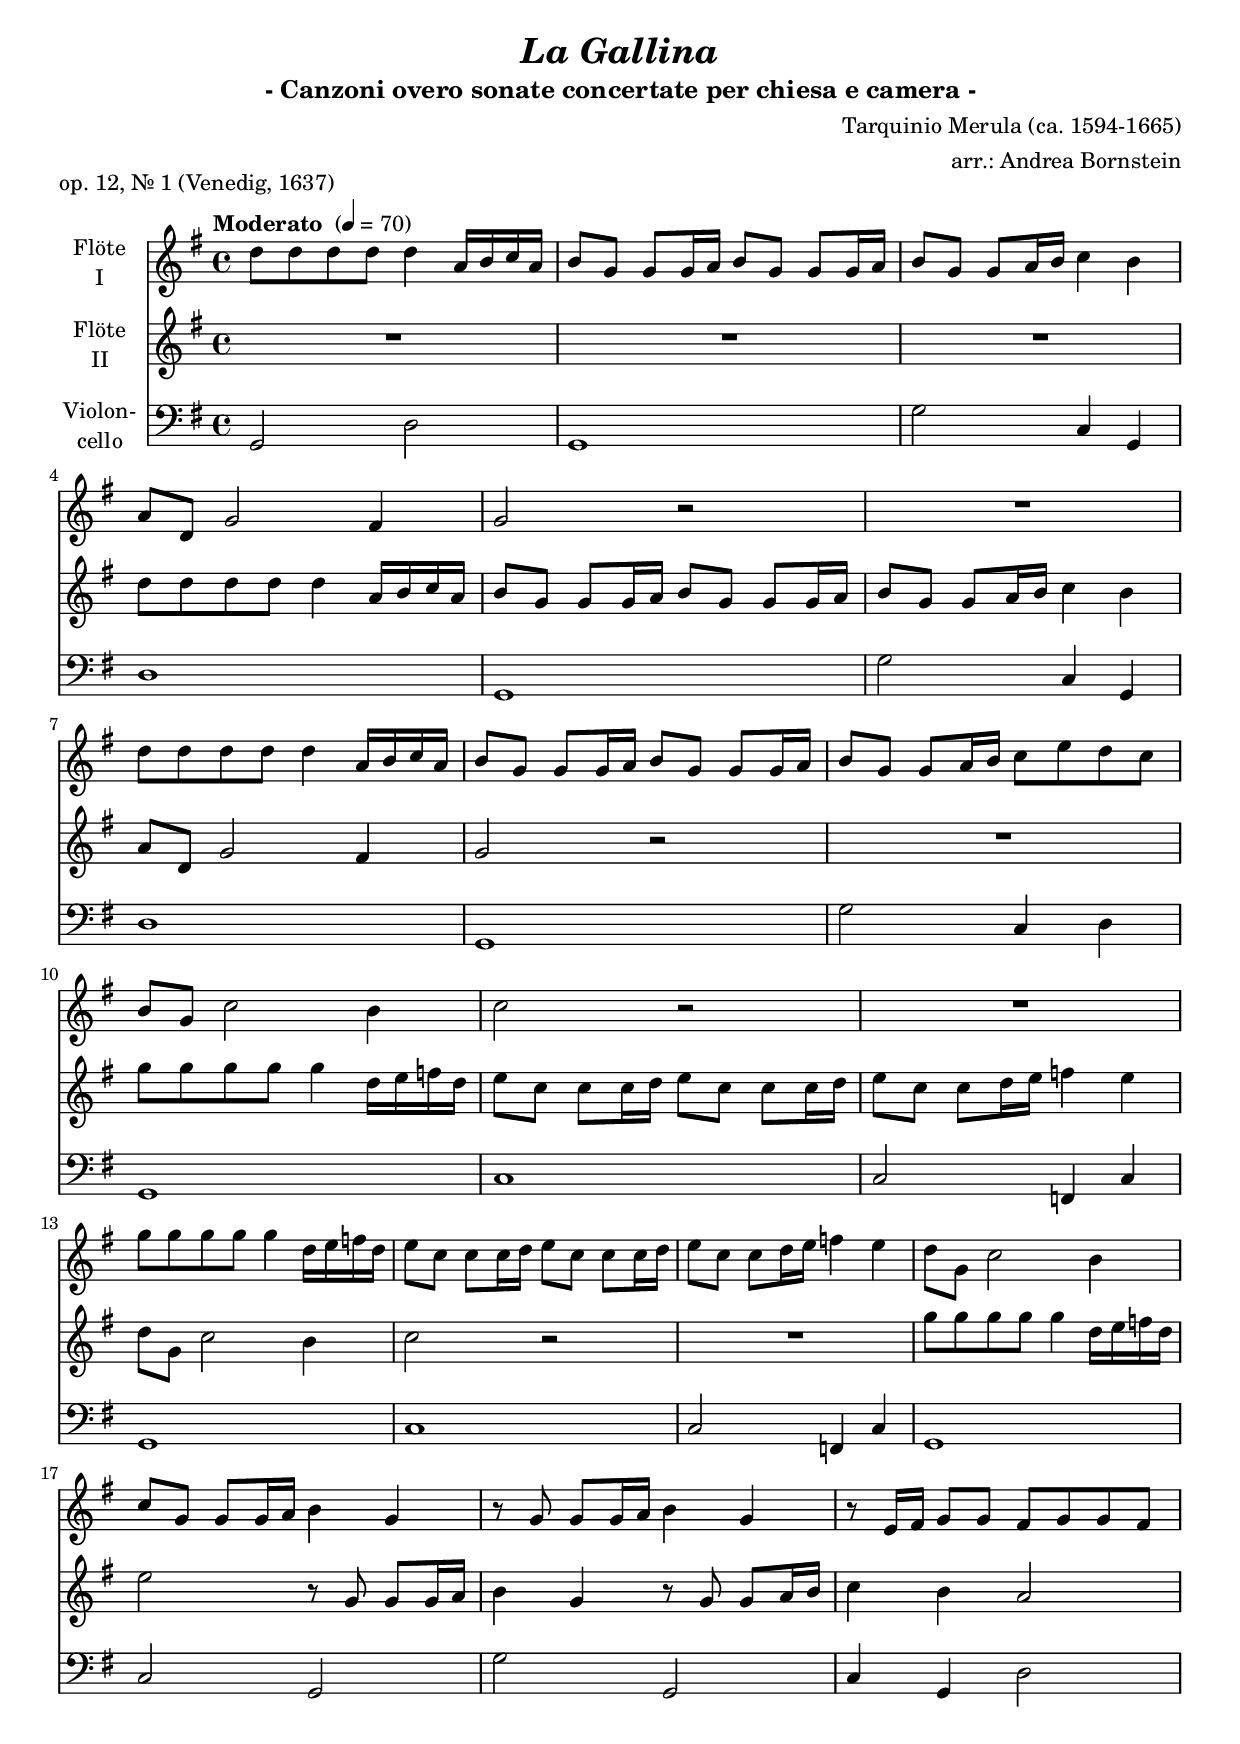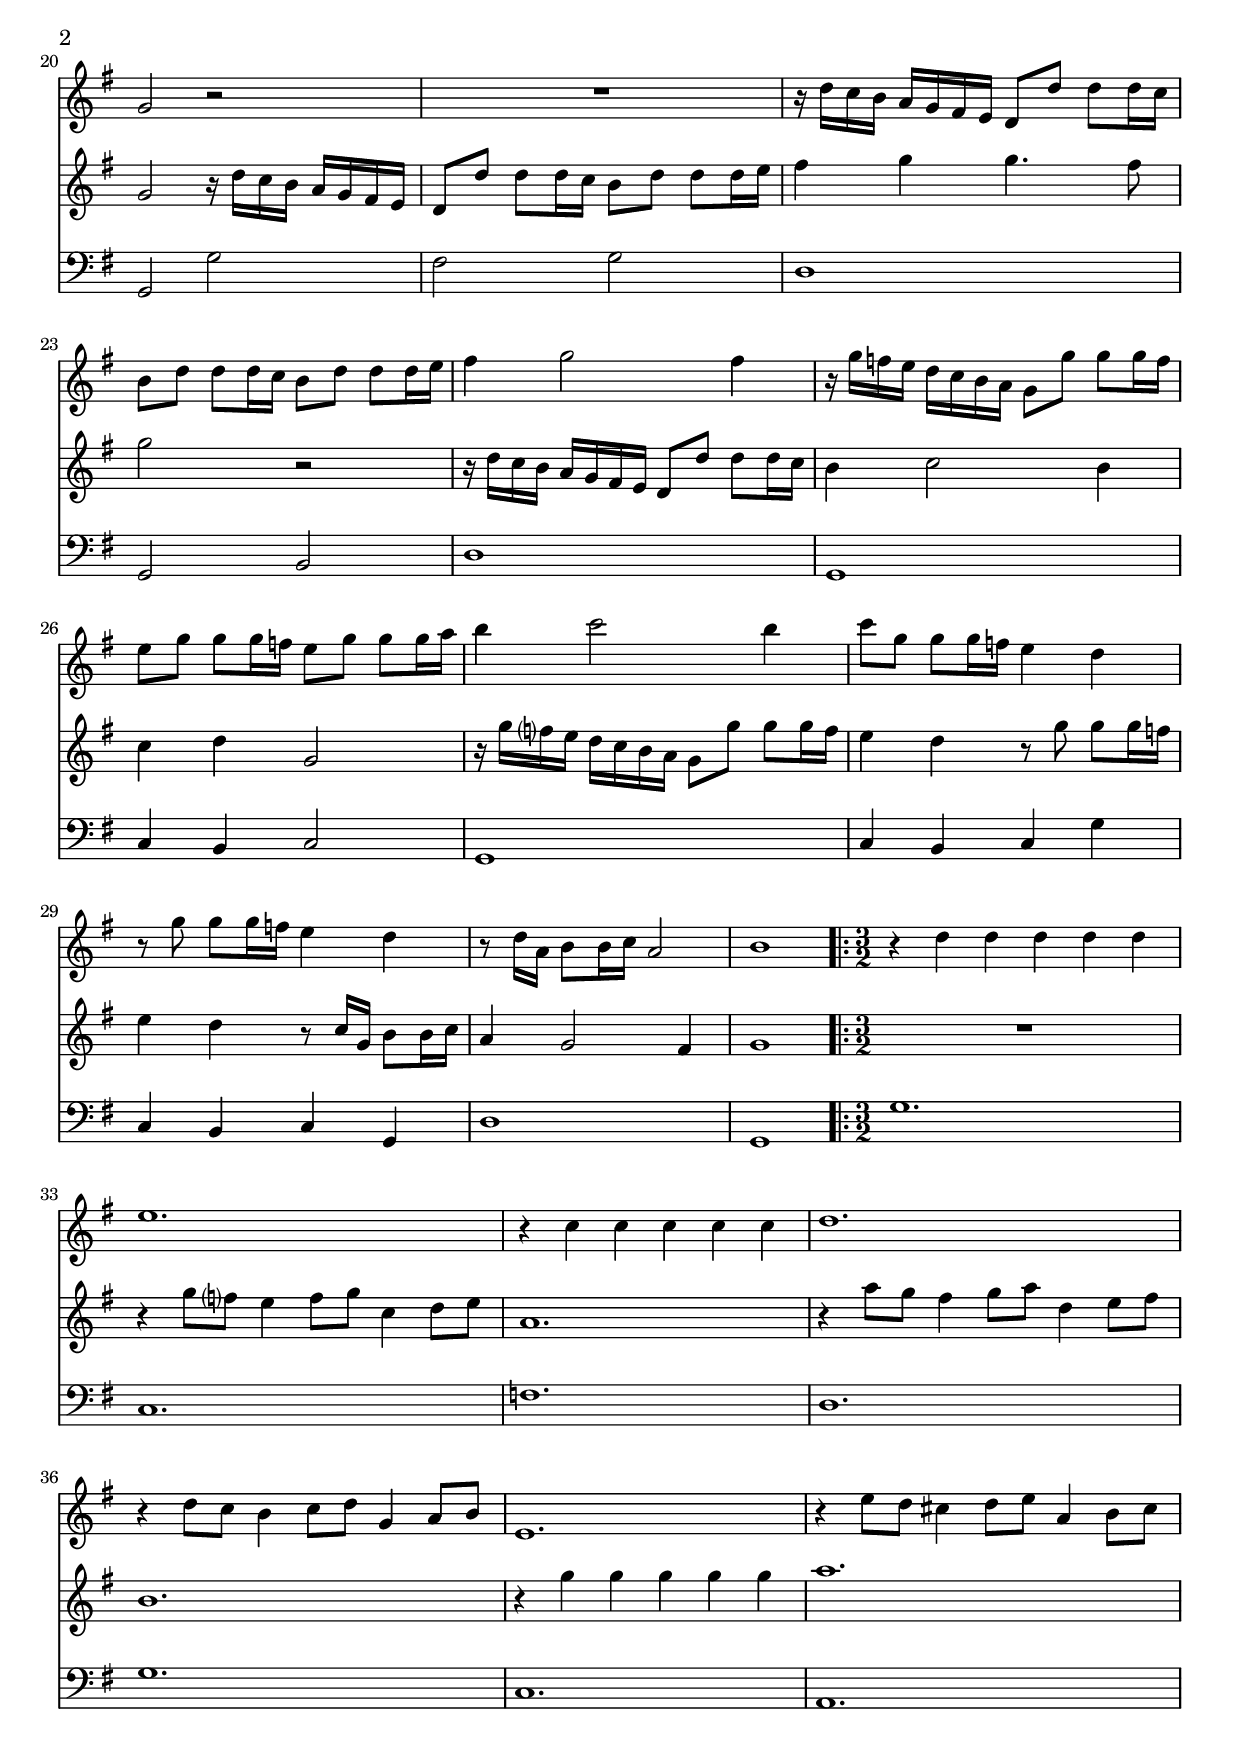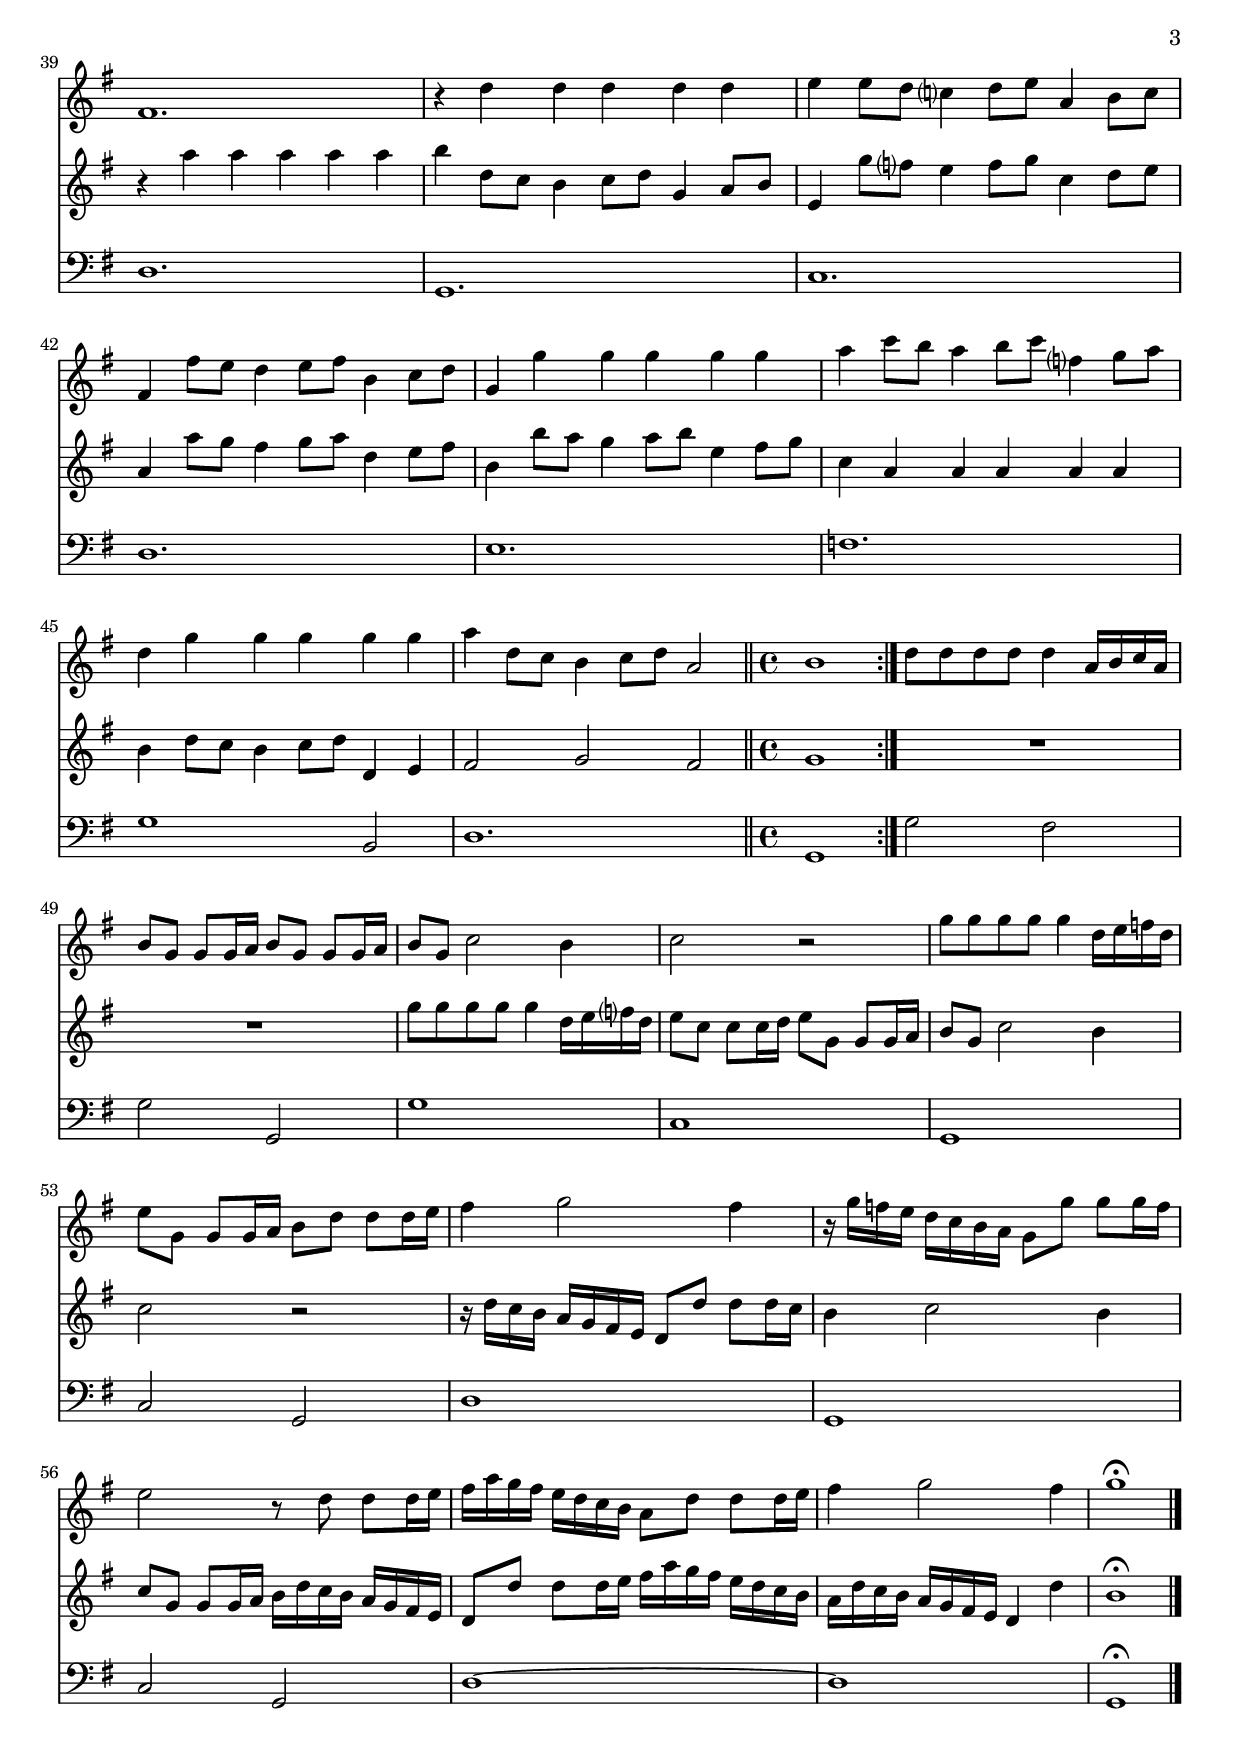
\version "2.18.2"
\include "deutsch.ly"

#(set-global-staff-size 19.25)

\header {
  title     = \markup \bold \italic "La Gallina"
  subtitle  = "- Canzoni overo sonate concertate per chiesa e camera -"
  composer  = "Tarquinio Merula (ca. 1594-1665)"
  arranger  = "arr.: Andrea Bornstein"
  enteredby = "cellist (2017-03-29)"
  piece     = "op. 12, Nr. 1 (Venedig, 1637)"
}

voiceconsts = {
  \key g \major
  \clef "treble"
  \time 4/4
%  \numericTimeSignature
%  \compressFullBarRests
  \set tupletSpannerDuration = #(ly:make-moment 1 4)
  % Set default beaming for all staves
%  \set Timing.beamExceptions = #'()
%  \set Timing.baseMoment     = #(ly:make-moment 1 4)
%  \set Timing.beatStructure  = #'(1 1)
  \tempo "Moderato " 4=70
}

mifl = "flute"
migt = "acoustic guitar (nylon)"
%mist = "string ensemble 1"
mist = "clarinet"
miba = "bassoon"
%mikl = "acoustic grand"

va = \relative c'' {
  \voiceconsts

  d8 d d d d4 a16 h c a
  h8 g g g16 a h8 g g g16 a
  h8 g g a16 h c4 h
  a8 d, g2 fis4

  g2 r
  R1
  d'8 d d d d4 a16 h c a
  h8 g g g16 a h8 g g g16 a
  h8 g g a16 h c8 e d c

  h g c2 h4
  c2 r
  R1
  g'8 g g g g4 d16 e f d
  e8 c c c16 d e8 c c c16 d

  e8 c c d16 e f4 e
  d8 g, c2 h4
  c8 g g g16 a h4 g
  r8 g g g16 a h4 g
  r8 e16 fis g8 g fis g g fis

  g2 r
  R1
  r16 d' c h a g fis e d8 d' d d16 c
  h8 d d d16 c h8 d d d16 e

  fis4 g2 fis4
  r16 g f! e d c h a g8 g' g g16 f
  e8 g g g16 f e8 g g g16 a
  h4 c2 h4

  c8 g g g16 f e4 d
  r8 g g g16 f e4 d
  r8 d16 a h8 h16 c a2
  h1

  \repeat volta 2 {
    \time 3/2 r4 d d d d d
    e1.
    r4 c c c c c
    d1.
    r4 d8 c h4 c8 d g,4 a8 h
    e,1.

    r4 e'8 d cis4 d8 e a,4 h8 cis
    fis,1.
    r4 d' d d d d
    e e8 d c?4 d8 e a,4 h8 c
    fis,4 fis'8 e d4 e8 fis h,4 c8 d

    g,4 g' g g g g
    a c8 h a4 h8 c f,?4 g8 a
    d,4 g g g g g
    a d,8 c h4 c8 d a2 \bar "||" \time 4/4
    h1
  }

  d8 d d d d4 a16 h c a
  h8 g g g16 a h8 g g g16 a
  h8 g c2 h4
  c2 r

  g'8 g g g g4 d16 e f d
  e8 g, g g16 a h8 d d d16 e
  fis4 g2 fis4
  r16 g f! e d c h a g8 g' g g16 f

  e2 r8 d d d16 e
  fis a g fis e d c h a8 d d d16 e
  fis4 g2 fis4
  g1\fermata \bar "|."
}

vb = \relative c'' {
  \voiceconsts

  R1*3
  d8 d d d d4 a16 h c a
  h8 g g g16 a h8 g g g16 a
  h8 g g a16 h c4 h

  a8 d, g2 fis4
  g2 r
  R1
  g'8 g g g g4 d16 e f d
  e8 c c c16 d e8 c c c16 d

  e8 c c d16 e f4 e
  d8 g, c2 h4
  c2 r
  R1
  g'8 g g g g4 d16 e f d

  e2 r8 g, g g16 a
  h4 g r8 g g a16 h
  c4 h a2
  g r16 d' c h a g fis e

  d8 d' d d16 c h8 d d d16 e
  fis4 g g4. fis8
  g2 r
  r16 d c h a g fis e d8 d' d d16 c

  h4 c2 h4
  c d g,2
  r16 g' f? e d c h a g8 g' g g16 f

  e4 d r8 g g g16 f
  e4 d r8 c16 g h8 h16 c
  a4 g2 fis4
  g1

  \repeat volta 2 {
    \time 3/2 R1.
    r4 g'8 f? e4 f8 g c,4 d8 e
    a,1.
    r4 a'8 g fis4 g8 a d,4 e8 fis
    h,1.

    r4 g' g g g g
    a1.
    r4 a a a a a
    h d,8 c h4 c8 d g,4 a8 h
    e,4 g'8 f? e4 f8 g c,4 d8 e

    a,4 a'8 g fis4 g8 a d,4 e8 fis
    h,4 h'8 a g4 a8 h e,4 fis8 g
    c,4 a a a a a
    h d8 c h4 c8 d d,4 e

    fis2 g fis \bar "||" \time 4/4
    g1
  }
  R1*2
  g'8 g g g g4 d16 e f? d
  e8 c c c16 d e8 g, g g16 a

  h8 g c2 h4
  c2 r
  r16 d c h a g fis e d8 d' d d16 c
  h4 c2 h4

  c8 g g g16 a h d c h a g fis e
  d8 d' d d16 e fis a g fis e d c h
  a d c h a g fis e d4 d'
  h1\fermata \bar "|."
}

vc = \relative c {
  \voiceconsts
  \clef "bass"
  
  g2 d'
  g,1
  g'2 c,4 g
  d'1
  g,
  g'2 c,4 g

  d'1
  g,
  g'2 c,4 d
  g,1
  c
  c2 f,4 c'

  g1
  c
  c2 f,4 c'
  g1
  c2 g
  g' g,

  c4 g d'2
  g, g'
  fis g
  d1
  g,2 h
  d1
  g,

  c4 h c2
  g1
  c4 h c g'
  c, h c g
  d'1
  g,

  \repeat volta 2 {
    \time 3/2 g'1.
    c,
    f
    d
    g
    c,
    a
    d

    g,
    c
    d
    e
    f
    g1 h,2
    d1. \bar "||" \time 4/4
    g,1
  }

  g'2 fis
  g g,
  g'1
  c,
  g
  c2 g

  d'1
  g,
  c2 g
  d'1~
  d
  g,\fermata \bar "|."
}


music = <<
      \new Staff {
        \set Staff.midiInstrument = \mifl
        \set Staff.instrumentName = \markup \center-column { "Flöte" "I" }
        \transpose g g { \va }
      }

      \new Staff {
        \set Staff.midiInstrument = \mifl
        \set Staff.instrumentName = \markup \center-column { "Flöte" "II" }
        \transpose g g { \vb }
      }

      \new Staff {
        \set Staff.midiInstrument = \miba
        \set Staff.instrumentName = \markup \center-column { "Violon-" "cello" }
        \transpose g g { \vc }
      }
>>

\book {
  \score {
   \music
    \layout {}
  }

  \score {
    \unfoldRepeats \music

    \midi {
      \context {
        \Score
      }
    }
  }
}
